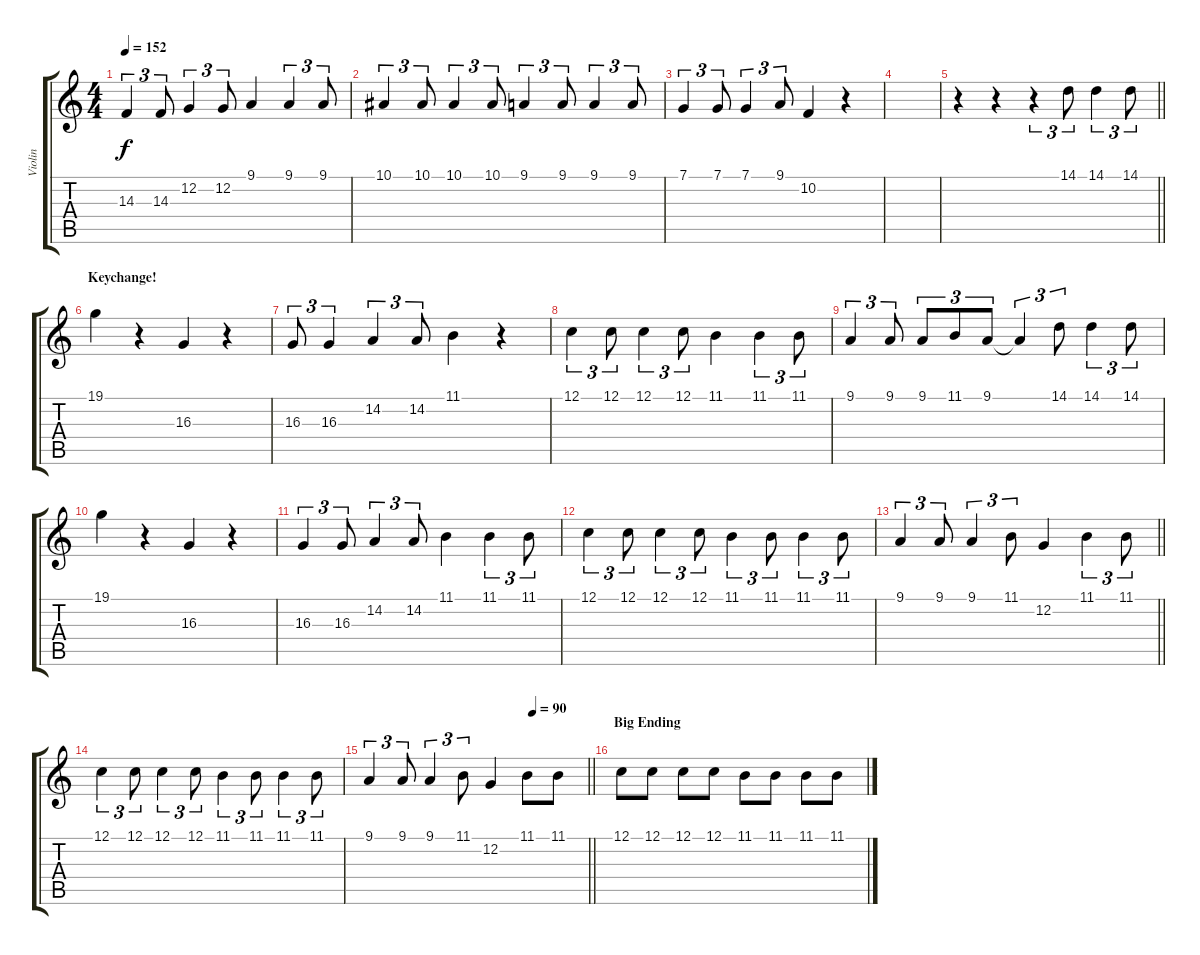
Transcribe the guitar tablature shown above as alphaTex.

\track ("Violin" "Violin") {instrument violin}
\staff {score tabs}
\tuning (C4 G3 Eb3 Bb2 F2 C2) {hide}
\ts (4 4)
\tempo 152
\clef g2
\ks c
14.3.4{tu (3 2) dy f} 14.3.8{tu (3 2)} 12.2.4{tu (3 2)} 12.2.8{tu (3 2)} 9.1.4 9.1.4{tu (3 2)} 9.1.8{tu (3 2)} |
10.1.4{tu (3 2)} 10.1.8{tu (3 2)} 10.1.4{tu (3 2)} 10.1.8{tu (3 2)} 9.1.4{tu (3 2)} 9.1.8{tu (3 2)} 9.1.4{tu (3 2)} 9.1.8{tu (3 2)} |
7.1.4{tu (3 2)} 7.1.8{tu (3 2)} 7.1.4{tu (3 2)} 9.1.8{tu (3 2)} 10.2.4 r.4 |
|
\barLineRight lightlight
r.4 r.4 r.4{tu (3 2)} 14.1.8{tu (3 2)} 14.1.4{tu (3 2)} 14.1.8{tu (3 2)} |
\section ("" "Keychange!")
19.1.4 r.4 16.3.4 r.4 |
16.3.8{tu (3 2)} 16.3.4{tu (3 2)} 14.2.4{tu (3 2)} 14.2.8{tu (3 2)} 11.1.4 r.4 |
12.1.4{tu (3 2)} 12.1.8{tu (3 2)} 12.1.4{tu (3 2)} 12.1.8{tu (3 2)} 11.1.4 11.1.4{tu (3 2)} 11.1.8{tu (3 2)} |
9.1.4{tu (3 2)} 9.1.8{tu (3 2)} 9.1.8{tu (3 2)} 11.1.8{tu (3 2)} 9.1.8{tu (3 2)} 9.1{t}.4{tu (3 2)} 14.1.8{tu (3 2)} 14.1.4{tu (3 2)} 14.1.8{tu (3 2)} |
19.1.4 r.4 16.3.4 r.4 |
16.3.4{tu (3 2)} 16.3.8{tu (3 2)} 14.2.4{tu (3 2)} 14.2.8{tu (3 2)} 11.1.4 11.1.4{tu (3 2)} 11.1.8{tu (3 2)} |
12.1.4{tu (3 2)} 12.1.8{tu (3 2)} 12.1.4{tu (3 2)} 12.1.8{tu (3 2)} 11.1.4{tu (3 2)} 11.1.8{tu (3 2)} 11.1.4{tu (3 2)} 11.1.8{tu (3 2)} |
\barLineRight lightlight
9.1.4{tu (3 2)} 9.1.8{tu (3 2)} 9.1.4{tu (3 2)} 11.1.8{tu (3 2)} 12.2.4 11.1.4{tu (3 2)} 11.1.8{tu (3 2)} |
12.1.4{tu (3 2)} 12.1.8{tu (3 2)} 12.1.4{tu (3 2)} 12.1.8{tu (3 2)} 11.1.4{tu (3 2)} 11.1.8{tu (3 2)} 11.1.4{tu (3 2)} 11.1.8{tu (3 2)} |
\tempo (90 0.75)
\barLineRight lightlight
9.1.4{tu (3 2)} 9.1.8{tu (3 2)} 9.1.4{tu (3 2)} 11.1.8{tu (3 2)} 12.2.4 11.1.8 11.1.8 |
\section ("" "Big Ending")
12.1.8 12.1.8 12.1.8 12.1.8 11.1.8 11.1.8 11.1.8 11.1.8
